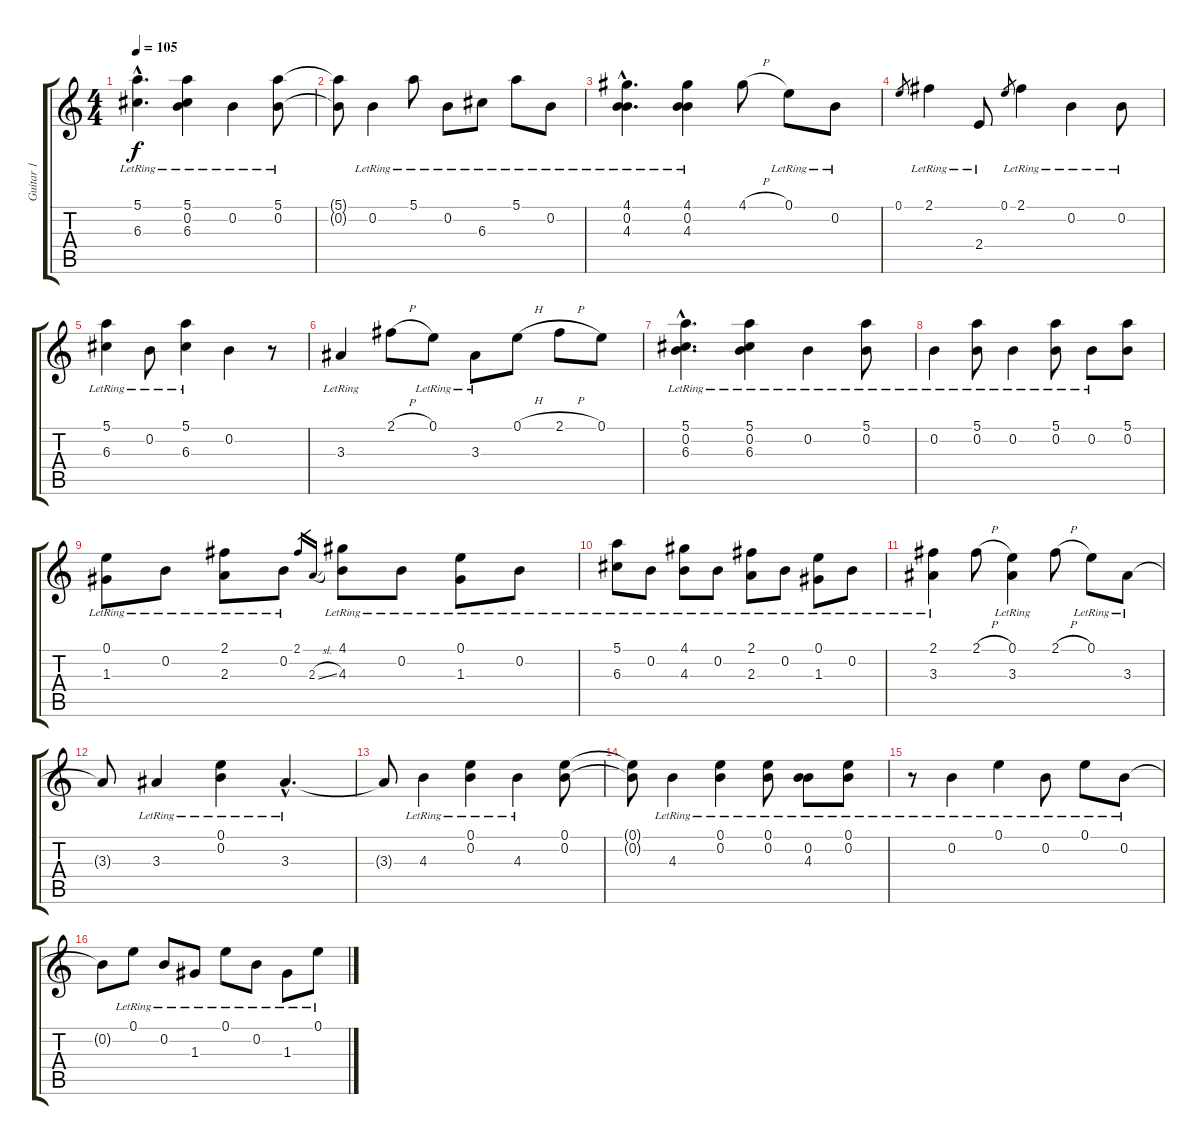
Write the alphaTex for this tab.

\track ("Guitar 1" "Guitar 1") {instrument acousticguitarsteel}
\staff {score tabs}
\tuning (E4 B3 G3 D3 A2 E2) {hide}
\ts (4 4)
\tempo 105
\clef g2
\ks c
(5.1{hac lr} 6.3{hac lr}).4{d dy f} (5.1{lr} 0.2 6.3{lr}).4 0.2{lr}.4 (5.1{lr} 0.2{lr}).8 |
(5.1{t} 0.2{t}).8 0.2{lr}.4 5.1{lr}.8 0.2{lr}.8 6.3{lr}.8 5.1{lr}.8 0.2{lr}.8 |
(4.1{hac lr} 0.2{hac lr} 4.3{hac}).4{d} (4.1{lr} 0.2{lr} 4.3{lr}).4 4.1{h}.8 0.1{lr}.8 0.2{lr}.8 |
0.1.8{gr} 2.1{lr}.4 2.4{lr}.8 0.1.8{gr} 2.1{lr}.4 0.2{lr}.4 0.2{lr}.8 |
(5.1{lr} 6.3{lr}).4 0.2{lr}.8 (5.1{lr} 6.3{lr}).4 0.2.4 r.8 |
3.3{lr}.4 2.1{h}.8 0.1{lr}.8 3.3{lr}.8 0.1{h}.8 2.1{h}.8 0.1.8 |
(5.1{hac lr} 0.2{hac} 6.3{hac lr}).4{d} (5.1{lr} 0.2 6.3{lr}).4 0.2{lr}.4 (5.1{lr} 0.2{lr}).8 |
0.2{lr}.4 (5.1{lr} 0.2).8 0.2{lr}.4 (5.1{lr} 0.2).8 0.2{lr}.8 (5.1 0.2).8 |
(0.1{lr} 1.3{lr}).8 0.2{lr}.8 (2.1{lr} 2.3{lr}).8 0.2{lr}.8 2.1.16{gr} 2.3{sl}.16{gr} (4.1{lr} 4.3{lr}).8 0.2{lr}.8 (0.1{lr} 1.3{lr}).8 0.2{lr}.8 |
(5.1{lr} 6.3{lr}).8 0.2{lr}.8 (4.1{lr} 4.3{lr}).8 0.2{lr}.8 (2.1{lr} 2.3{lr}).8 0.2{lr}.8 (0.1{lr} 1.3{lr}).8 0.2{lr}.8 |
(2.1{lr} 3.3{lr}).4 2.1{h}.8 (0.1{lr} 3.3{lr}).4 2.1{h}.8 0.1{lr}.8 3.3{lr}.8 |
3.3{t}.8 3.3{lr}.4 (0.1{lr} 0.2{lr}).4 3.3{hac lr}.4{d} |
3.3{t}.8 4.3{lr}.4 (0.1{lr} 0.2{lr}).4 4.3{lr}.4 (0.1 0.2).8 |
(0.1{t} 0.2{t}).8 4.3{lr}.4 (0.1{lr} 0.2).4 (0.1{lr} 0.2).8 (0.2 4.3{lr}).8 (0.1{lr} 0.2).8 |
r.8 0.2{lr}.4 0.1{lr}.4 0.2{lr}.8 0.1{lr}.8 0.2{lr}.8 |
0.2{t}.8 0.1{lr}.8 0.2{lr}.8 1.3{lr}.8 0.1{lr}.8 0.2{lr}.8 1.3{lr}.8 0.1{lr}.8
